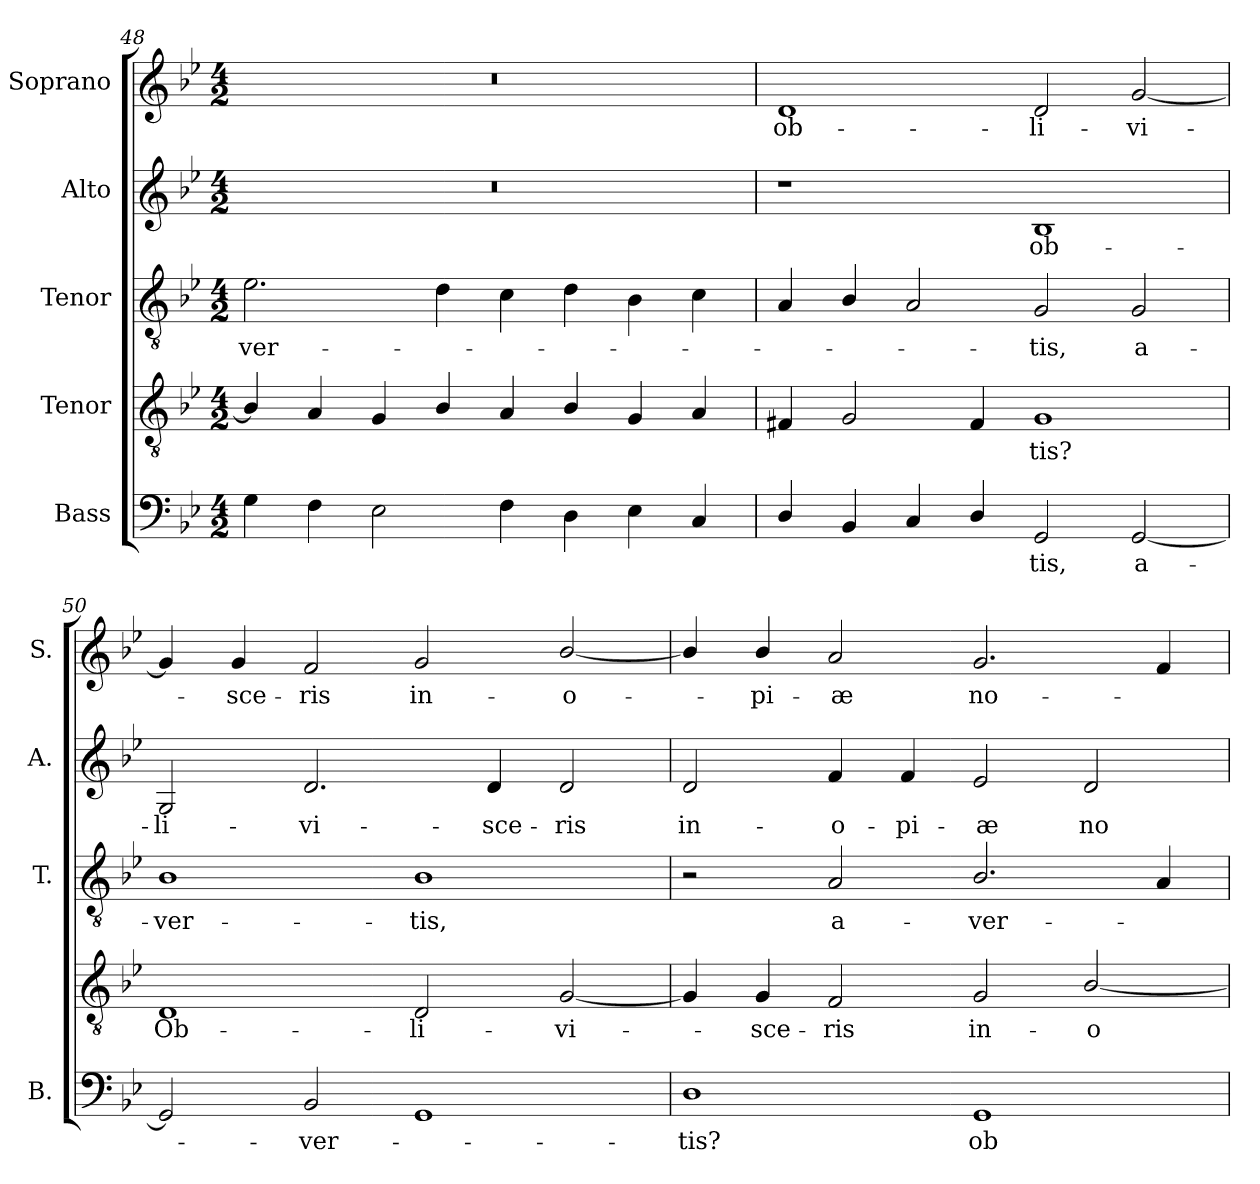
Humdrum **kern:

**kern	**text	**kern	**text	**kern	**text	**kern	**text	**kern	**text
*part5	*part5	*part4	*part4	*part3	*part3	*part2	*part2	*part1	*part1
*staff5	*staff5	*staff4	*staff4	*staff3	*staff3	*staff2	*staff2	*staff1	*staff1
*I"Bass	*	*I"Tenor	*	*I"Tenor	*	*I"Alto	*	*I"Soprano	*
*I'B.	*	*	*	*I'T.	*	*I'A.	*	*I'S.	*
*clefF4	*	*clefGv2	*	*clefGv2	*	*clefG2	*	*clefG2	*
*	*	*ITrd7c12	*	*ITrd7c12	*	*	*	*	*
*k[b-e-]	*	*k[b-e-]	*	*k[b-e-]	*	*k[b-e-]	*	*k[b-e-]	*
*B-:	*	*B-:	*	*B-:	*	*B-:	*	*B-:	*
*M4/2	*	*M4/2	*	*M4/2	*	*M4/2	*	*M4/2	*
=48	=48	=48	=48	=48	=48	=48	=48	=48	=48
!	!	!	!	!	!LO:LY:b:color=#000000	!LO:N:vis=1	!	!LO:N:vis=1	!
4Gi\	.	4BB-i/]	.	2.E-i\	-ver-	0r	.	0r	.
4Fi\	.	4AAi/	.	.	.	.	.	.	.
2E-i\	.	4GGi/	.	.	.	.	.	.	.
.	.	4BB-i/	.	4Di\	.	.	.	.	.
4Fi\	.	4AAi/	.	4Ci\	.	.	.	.	.
4Di\	.	4BB-i/	.	4Di\	.	.	.	.	.
4E-i\	.	4GGi/	.	4BB-i\	.	.	.	.	.
4Ci/	.	4AAi/	.	4Ci\	.	.	.	.	.
!!LO:PB:g=z
=49	=49	=49	=49	=49	=49	=49	=49	=49	=49
!	!	!	!	!	!	!	!	!	!LO:LY:b:color=#000000
4Di/	.	4FF#Xi/	.	4AAi/	.	1r	.	1di	ob-
4BB-i/	.	2GGi/	.	4BB-i/	.	.	.	.	.
4Ci/	.	.	.	2AAi/	.	.	.	.	.
4Di/	.	4FF#i/	.	.	.	.	.	.	.
!	!LO:LY:b:color=#000000	!	!	!	!	!	!	!	!
!	!	!	!LO:LY:b:color=#000000	!	!	!	!	!	!
!	!	!	!	!	!LO:LY:b:color=#000000	!	!	!	!
!	!	!	!	!	!	!	!LO:LY:b:color=#000000	!	!
!	!	!	!	!	!	!	!	!	!LO:LY:b:color=#000000
2GGi/	-tis,	1GGi	-tis?	2GGi/	-tis,	1B-i	ob-	2di/	-li-
!	!LO:LY:b:color=#000000	!	!	!	!	!	!	!	!
!	!	!	!	!	!LO:LY:b:color=#000000	!	!	!	!
!	!	!	!	!	!	!	!	!	!LO:LY:b:color=#000000
[2GGi/	a-	.	.	2GGi/	a-	.	.	[2gi/	-vi-
=50	=50	=50	=50	=50	=50	=50	=50	=50	=50
!	!	!	!LO:LY:b:color=#000000	!	!	!	!	!	!
!	!	!	!	!	!LO:LY:b:color=#000000	!	!	!	!
!	!	!	!	!	!	!	!LO:LY:b:color=#000000	!	!
2GGi/]	.	1DDi	Ob-	1BB-i	-ver-	2Gi/	-li-	4gi/]	.
!	!	!	!	!	!	!	!	!	!LO:LY:b:color=#000000
.	.	.	.	.	.	.	.	4gi/	-sce-
!	!LO:LY:b:color=#000000	!	!	!	!	!	!	!	!
!	!	!	!	!	!	!	!LO:LY:b:color=#000000	!	!
!	!	!	!	!	!	!	!	!	!LO:LY:b:color=#000000
2BB-i/	-ver-	.	.	.	.	2.di/	-vi-	2fi/	-ris
!	!	!	!LO:LY:b:color=#000000	!	!	!	!	!	!
!	!	!	!	!	!LO:LY:b:color=#000000	!	!	!	!
!	!	!	!	!	!	!	!	!	!LO:LY:b:color=#000000
1GGi	.	2DDi/	-li-	1BB-i	-tis,	.	.	2gi/	in-
!	!	!	!	!	!	!	!LO:LY:b:color=#000000	!	!
.	.	.	.	.	.	4di/	-sce-	.	.
!	!	!	!LO:LY:b:color=#000000	!	!	!	!	!	!
!	!	!	!	!	!	!	!LO:LY:b:color=#000000	!	!
!	!	!	!	!	!	!	!	!	!LO:LY:b:color=#000000
.	.	[2GGi/	-vi-	.	.	2di/	-ris	[2b-i/	-o-
=51	=51	=51	=51	=51	=51	=51	=51	=51	=51
!	!LO:LY:b:color=#000000	!	!	!	!	!	!	!	!
!	!	!	!	!	!	!	!LO:LY:b:color=#000000	!	!
1Di	-tis?	4GGi/]	.	2r	.	2di/	in-	4b-i/]	.
!	!	!	!LO:LY:b:color=#000000	!	!	!	!	!	!
!	!	!	!	!	!	!	!	!	!LO:LY:b:color=#000000
.	.	4GGi/	-sce-	.	.	.	.	4b-i/	-pi-
!	!	!	!LO:LY:b:color=#000000	!	!	!	!	!	!
!	!	!	!	!	!LO:LY:b:color=#000000	!	!	!	!
!	!	!	!	!	!	!	!LO:LY:b:color=#000000	!	!
!	!	!	!	!	!	!	!	!	!LO:LY:b:color=#000000
.	.	2FFi/	-ris	2AAi/	a-	4fi/	-o-	2ai/	-æ
!	!	!	!	!	!	!	!LO:LY:b:color=#000000	!	!
.	.	.	.	.	.	4fi/	-pi-	.	.
!	!LO:LY:b:color=#000000	!	!	!	!	!	!	!	!
!	!	!	!LO:LY:b:color=#000000	!	!	!	!	!	!
!	!	!	!	!	!LO:LY:b:color=#000000	!	!	!	!
!	!	!	!	!	!	!	!LO:LY:b:color=#000000	!	!
!	!	!	!	!	!	!	!	!	!LO:LY:b:color=#000000
1GGi	ob-	2GGi/	in-	2.BB-i/	-ver-	2e-i/	-æ	2.gi/	no-
!	!	!	!LO:LY:b:color=#000000	!	!	!	!	!	!
!	!	!	!	!	!	!	!LO:LY:b:color=#000000	!	!
.	.	[2BB-i/	-o-	.	.	2di/	no-	.	.
.	.	.	.	4AAi/	.	.	.	4fi/	.
=	=	=	=	=	=	=	=	=	=
*-	*-	*-	*-	*-	*-	*-	*-	*-	*-
